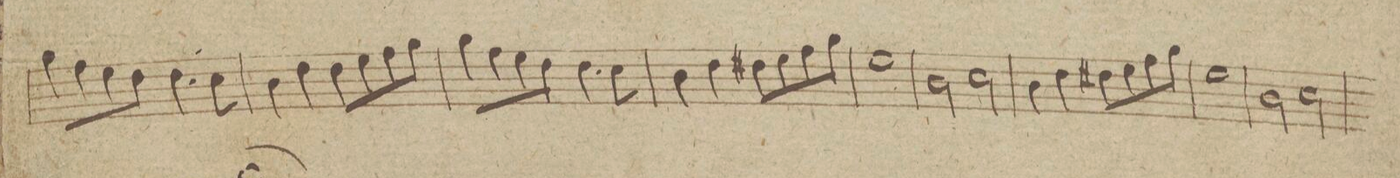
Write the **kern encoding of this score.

**kern	**dynam
*I"Clarinetto 1mo in C.	*
*clefG2	*
*k[f#c#g#d#]	*
*met(c|)	*
*M2/2	*
8ee\L	.
8dd#\	.
8cc#\	.
8b\J	.
4.b\	.
8a\	.
=95	=95
4g#\	.
4b\	.
8b\L	.
8cc#\	.
8dd#\	.
8ee\J	.
=96	=96
8ee\L	.
8dd#\	.
8cc#\	.
8b\J	.
4.b\	.
8a\	.
=97	=97
4g#\	.
4b\	.
8b#X\L	.
8cc#\	.
8dd#\	.
8ee\J	.
=98	=98
1cc#\	.
=99	=99
2g#\	.
2a\	.
=100	=100
4g#\	.
4b\	.
8b#X\L	.
8cc#\	.
8dd#\	.
8ee\J	.
=101	=101
1cc#\	.
=102	=102
2g#\	.
2a\	.
=103	=103
*-	*-
